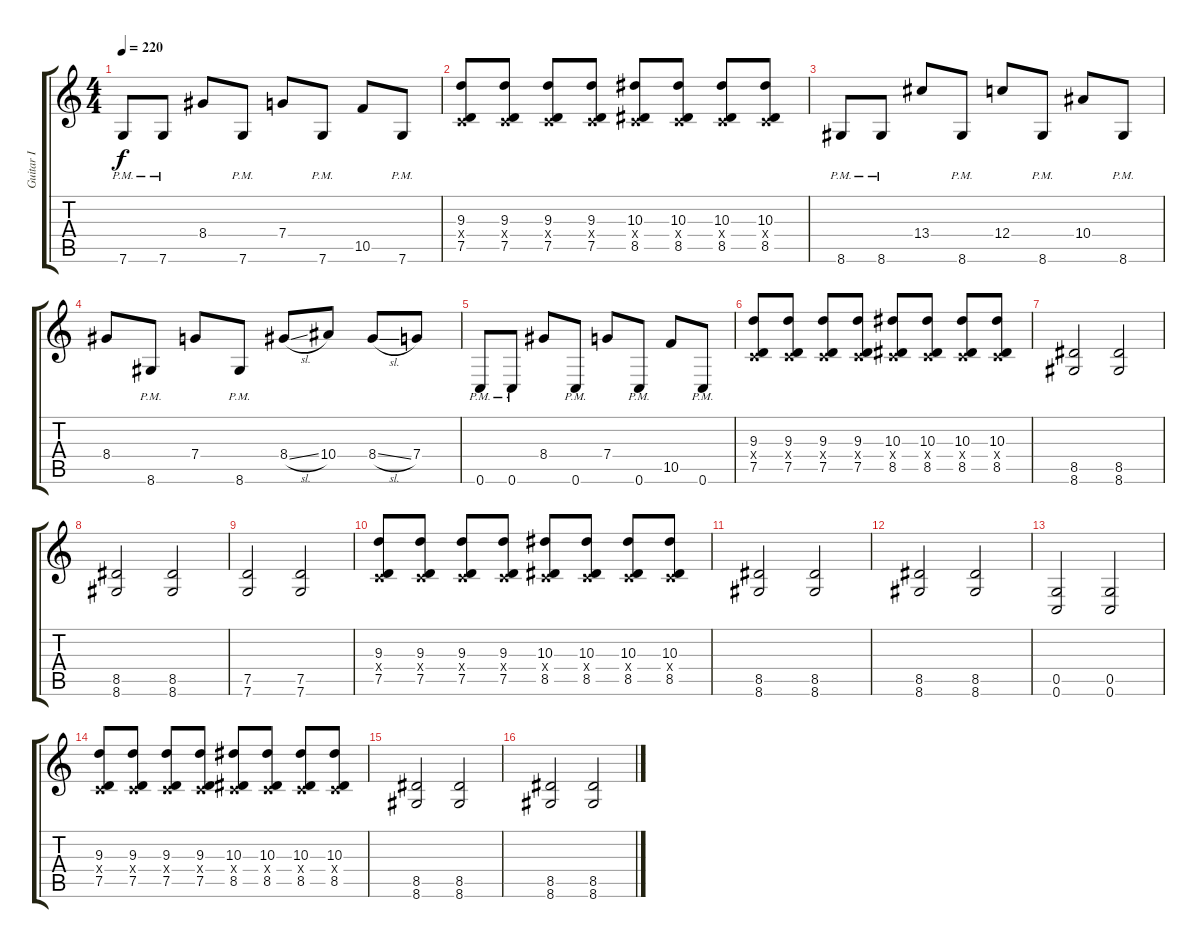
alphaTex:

\track ("Guitar I" "Guitar I") {instrument overdrivenguitar}
\staff {score tabs}
\tuning (D4 A3 F3 C3 G2 C2) {hide}
\ts (4 4)
\tempo 220
\clef g2
\ks c
7.6{pm}.8{dy f} 7.6{pm}.8 8.4.8 7.6{pm}.8 7.4.8 7.6{pm}.8 10.5.8 7.6{pm}.8 |
(9.3 0.4{x} 7.5).8 (9.3 0.4{x} 7.5).8 (9.3 0.4{x} 7.5).8 (9.3 0.4{x} 7.5).8 (10.3 0.4{x} 8.5).8 (10.3 0.4{x} 8.5).8 (10.3 0.4{x} 8.5).8 (10.3 0.4{x} 8.5).8 |
8.6{pm}.8 8.6{pm}.8 13.4.8 8.6{pm}.8 12.4.8 8.6{pm}.8 10.4.8 8.6{pm}.8 |
8.4.8 8.6{pm}.8 7.4.8 8.6{pm}.8 8.4{sl}.8 10.4.8 8.4{sl}.8 7.4.8 |
0.6{pm}.8 0.6{pm}.8 8.4.8 0.6{pm}.8 7.4.8 0.6{pm}.8 10.5.8 0.6{pm}.8 |
(9.3 0.4{x} 7.5).8 (9.3 0.4{x} 7.5).8 (9.3 0.4{x} 7.5).8 (9.3 0.4{x} 7.5).8 (10.3 0.4{x} 8.5).8 (10.3 0.4{x} 8.5).8 (10.3 0.4{x} 8.5).8 (10.3 0.4{x} 8.5).8 |
(8.5 8.6).2 (8.5 8.6).2 |
(8.5 8.6).2 (8.5 8.6).2 |
(7.5 7.6).2 (7.5 7.6).2 |
(9.3 0.4{x} 7.5).8 (9.3 0.4{x} 7.5).8 (9.3 0.4{x} 7.5).8 (9.3 0.4{x} 7.5).8 (10.3 0.4{x} 8.5).8 (10.3 0.4{x} 8.5).8 (10.3 0.4{x} 8.5).8 (10.3 0.4{x} 8.5).8 |
(8.5 8.6).2 (8.5 8.6).2 |
(8.5 8.6).2 (8.5 8.6).2 |
(0.5 0.6).2 (0.5 0.6).2 |
(9.3 0.4{x} 7.5).8 (9.3 0.4{x} 7.5).8 (9.3 0.4{x} 7.5).8 (9.3 0.4{x} 7.5).8 (10.3 0.4{x} 8.5).8 (10.3 0.4{x} 8.5).8 (10.3 0.4{x} 8.5).8 (10.3 0.4{x} 8.5).8 |
(8.5 8.6).2 (8.5 8.6).2 |
(8.5 8.6).2 (8.5 8.6).2
